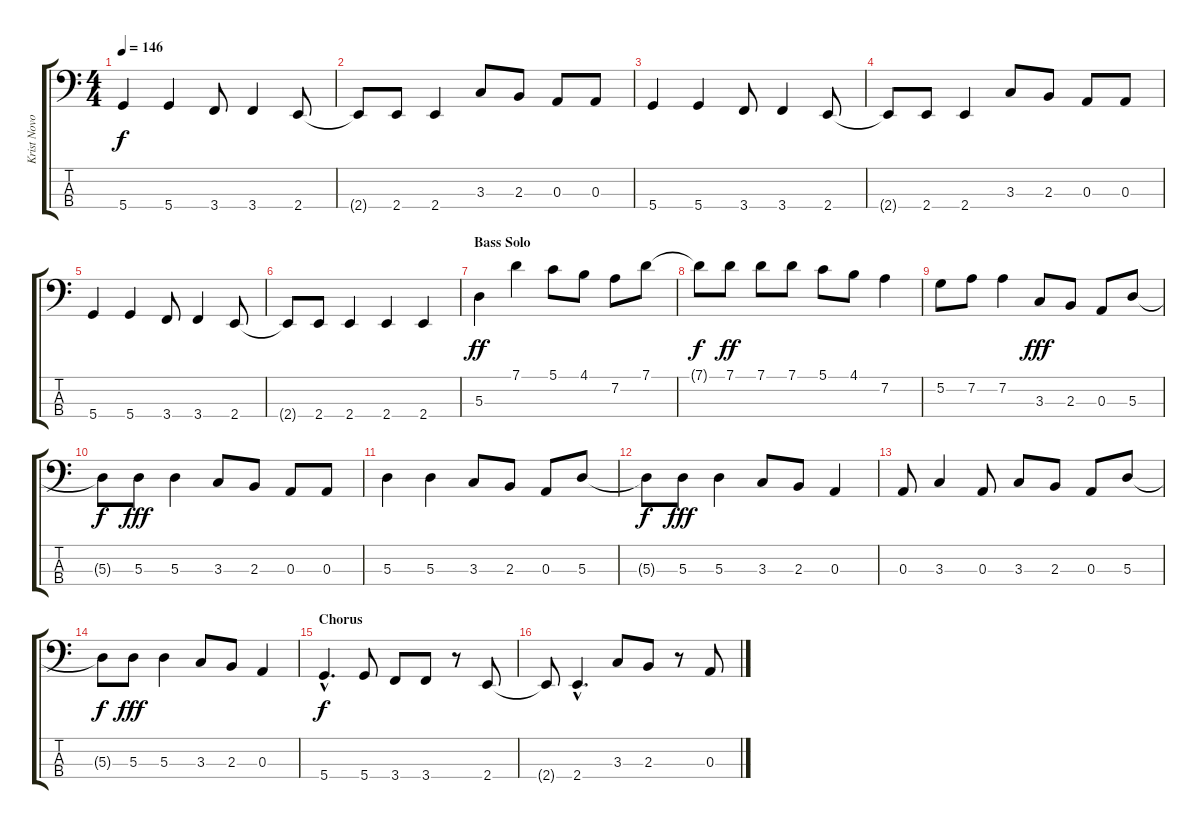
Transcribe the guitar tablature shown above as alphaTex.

\track ("Krist Novoselic - Bass" "Krist Novo") {instrument electricbasspick}
\staff {score tabs}
\tuning (G2 D2 A1 D1) {hide}
\ts (4 4)
\tempo 146
\clef f4
\ks c
5.4.4{dy f} 5.4.4 3.4.8 3.4.4 2.4.8 |
2.4{t}.8 2.4.8 2.4.4 3.3.8 2.3.8 0.3.8 0.3.8 |
5.4.4 5.4.4 3.4.8 3.4.4 2.4.8 |
2.4{t}.8 2.4.8 2.4.4 3.3.8 2.3.8 0.3.8 0.3.8 |
5.4.4 5.4.4 3.4.8 3.4.4 2.4.8 |
2.4{t}.8 2.4.8 2.4.4 2.4.4 2.4.4 |
\section ("" "Bass Solo")
5.3.4{dy ff volume 16} 7.1.4 5.1.8 4.1.8 7.2.8 7.1.8 |
7.1{t}.8{dy f} 7.1.8{dy ff} 7.1.8 7.1.8 5.1.8 4.1.8 7.2.4 |
5.2.8 7.2.8 7.2.4 3.3.8{dy fff} 2.3.8 0.3.8 5.3.8 |
5.3{t}.8{dy f} 5.3.8{dy fff} 5.3.4 3.3.8 2.3.8 0.3.8 0.3.8 |
5.3.4 5.3.4 3.3.8 2.3.8 0.3.8 5.3.8 |
5.3{t}.8{dy f} 5.3.8{dy fff} 5.3.4 3.3.8 2.3.8 0.3.4 |
0.3.8 3.3.4 0.3.8 3.3.8 2.3.8 0.3.8 5.3.8 |
5.3{t}.8{dy f} 5.3.8{dy fff} 5.3.4 3.3.8 2.3.8 0.3.4 |
\section ("" "Chorus")
5.4{hac}.4{d dy f volume 15} 5.4.8 3.4.8 3.4.8 r.8 2.4.8 |
2.4{t}.8 2.4{hac}.4{d} 3.3.8 2.3.8 r.8 0.3.8
